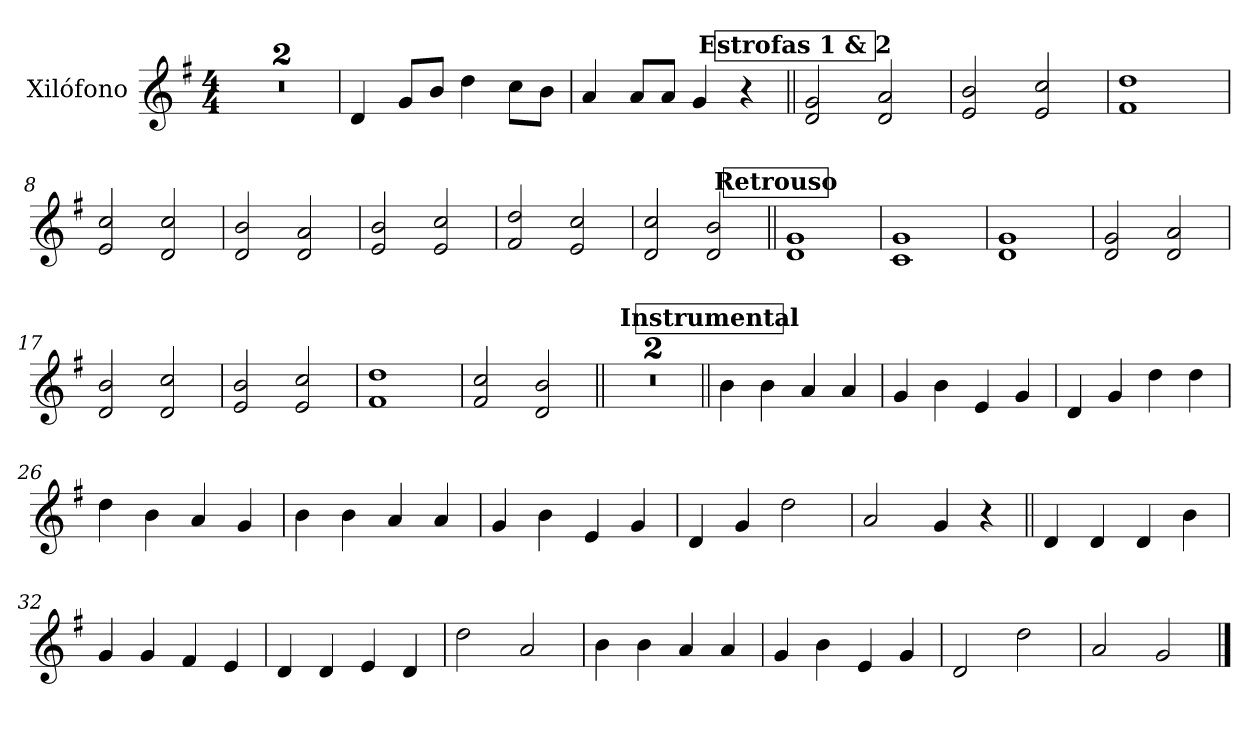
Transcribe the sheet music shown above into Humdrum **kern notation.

**kern
*part1
*staff1
*I"Xilófono
*I'Xil.
*clefG2
*ITrd-7c-12
*k[f#]
*M4/4
=1
1r
=2
1r
=3
4dd/
8gg/L
8bb/J
4ddd\
8ccc\L
8bb\J
=4
4aa/
8aa/L
8aa/J
4gg/
4r
!!LO:REH:place=s1:a:B:fs=14:t=Estrofas 1 & 2
=5||
2dd/ 2gg/
2dd/ 2aa/
=6
2ee/ 2bb/
2ee/ 2ccc/
=7
1ff# 1ddd
=8
2ee/ 2ccc/
2dd/ 2ccc/
=9
2dd/ 2bb/
2dd/ 2aa/
=10
2ee/ 2bb/
2ee/ 2ccc/
=11
2ff#/ 2ddd/
2ee/ 2ccc/
=12
2dd/ 2ccc/
2dd/ 2bb/
!!LO:REH:place=s1:a:B:fs=14:t=Retrouso
=13||
1dd 1gg
=14
1cc 1gg
!!LO:LB:g=z
=15
1dd 1gg
=16
2dd/ 2gg/
2dd/ 2aa/
=17
2dd/ 2bb/
2dd/ 2ccc/
=18
2ee/ 2bb/
2ee/ 2ccc/
=19
1ff# 1ddd
=20
2ff#/ 2ccc/
2dd/ 2bb/
=21||
1r
=22
1r
!!LO:REH:place=s1:a:B:fs=14:t=Instrumental
=23||
4bb\
4bb\
4aa/
4aa/
=24
4gg/
4bb\
4ee/
4gg/
=25
4dd/
4gg/
4ddd\
4ddd\
=26
4ddd\
4bb\
4aa/
4gg/
=27
4bb\
4bb\
4aa/
4aa/
!!LO:LB:g=z
=28
4gg/
4bb\
4ee/
4gg/
=29
4dd/
4gg/
2ddd\
=30
2aa/
4gg/
4r
=31||
4dd/
4dd/
4dd/
4bb\
=32
4gg/
4gg/
4ff#/
4ee/
=33
4dd/
4dd/
4ee/
4dd/
=34
2ddd\
2aa/
=35
4bb\
4bb\
4aa/
4aa/
=36
4gg/
4bb\
4ee/
4gg/
=37
2dd/
2ddd\
=38
2aa/
2gg/
==
*-
